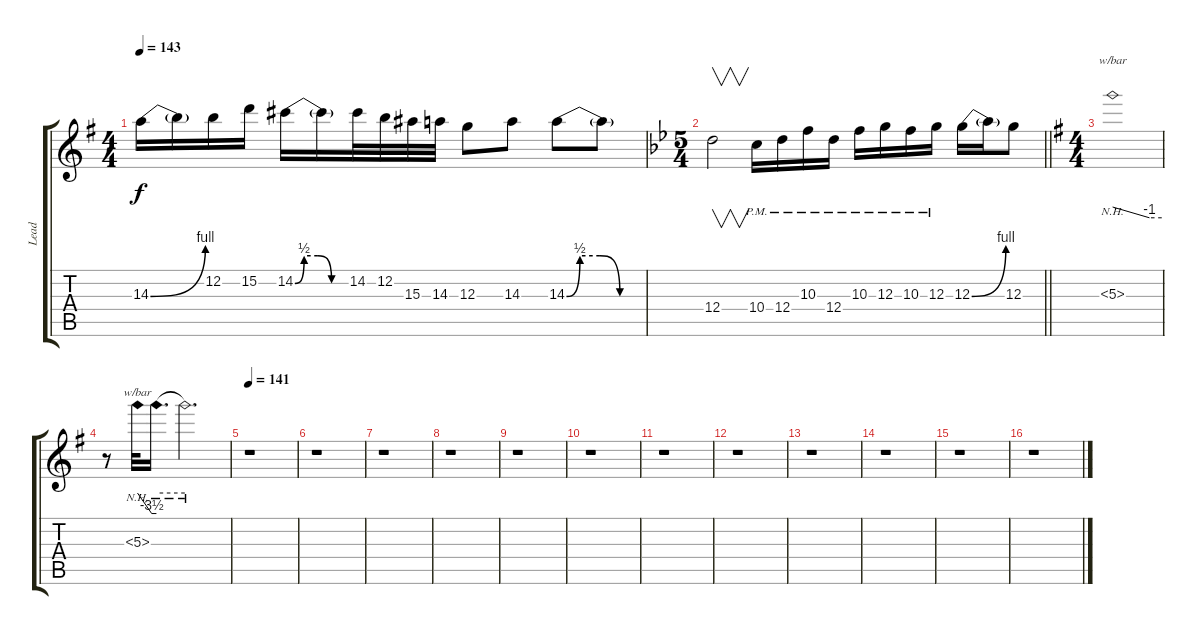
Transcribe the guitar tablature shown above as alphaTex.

\track ("Lead" "Lead") {instrument overdrivenguitar}
\staff {score tabs}
\tuning (E4 B3 G3 D3 A2 D2) {hide}
\ts (4 4)
\tempo 143
\clef g2
\ks g
14.3{be (bend 0 0 60 4)}.16{dy f} 14.3{t}.16 12.2.16 15.2.16 14.2{be (custom 0 0 10 2 25 2 40 0 60 0)}.16 14.2{t}.16 14.2.32 12.2.32 15.3.32 14.3.32 12.3.8 14.3.8 14.3{be (custom 0 0 10 2 25 2 40 0 60 0)}.8 14.3{t}.8 |
\ts (5 4)
\barLineRight lightlight
\ks bb
12.4.2{v} 10.4{pm}.16 12.4{pm}.16 10.3{pm}.16 12.4{pm}.16 10.3{pm}.16 12.3{pm}.16 10.3{pm}.16 12.3{pm}.16 12.3{be (bend 0 0 60 4)}.16 12.3{t}.16 12.3.8 |
\ts (4 4)
\ks g
5.3{nh}.1{tbe (custom default 0 0 45 -4 60 -4)} |
r.8 5.3{nh}.32{tbe (custom default 0 0 45 -14 60 -14)} 5.3{nh t}.16{d tbe (hold default 0 0 60 0)} 5.3{nh t}.2{d} |
\tempo 141
r.1 |
r.1 |
r.1 |
r.1 |
r.1 |
r.1 |
r.1 |
r.1 |
r.1 |
r.1 |
r.1 |
r.1
